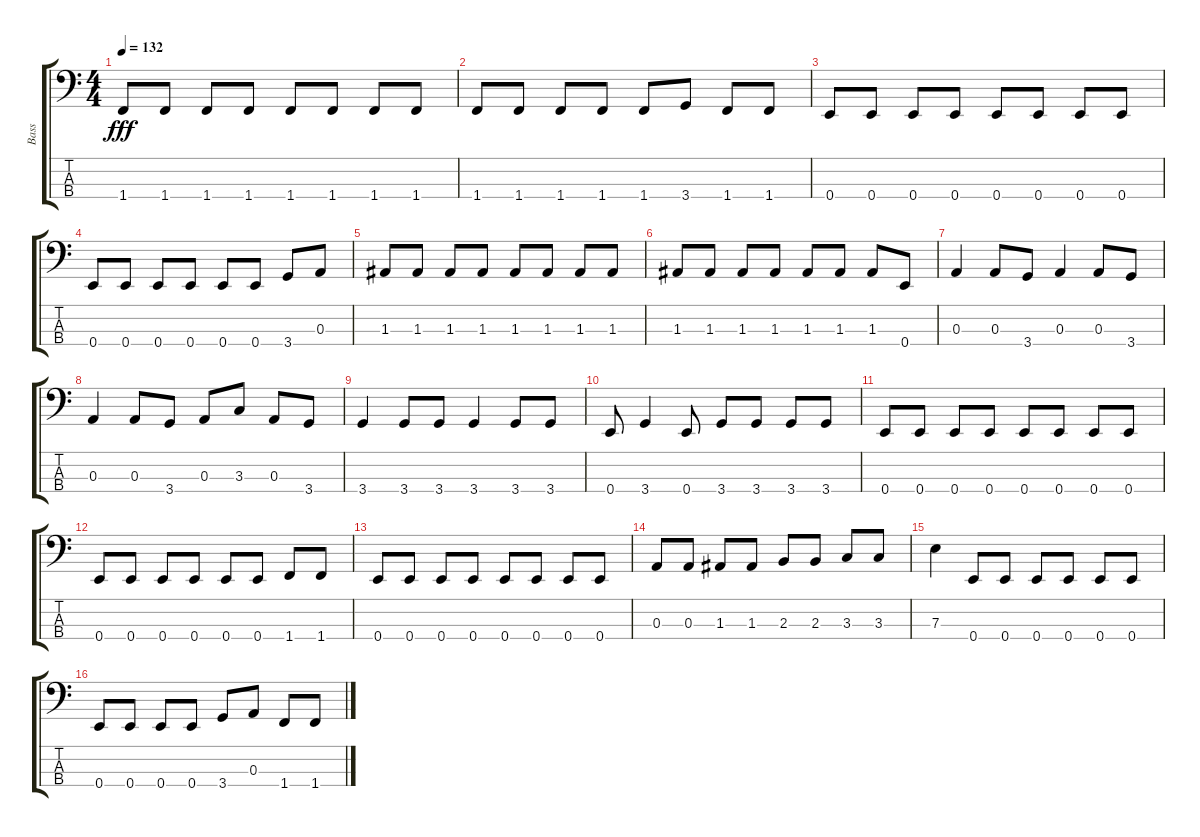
\track ("Bass" "Bass") {instrument electricbassfinger}
\staff {score tabs}
\tuning (G2 D2 A1 E1) {hide}
\ts (4 4)
\tempo 132
\clef f4
\ks c
1.4.8{dy fff} 1.4.8 1.4.8 1.4.8 1.4.8 1.4.8 1.4.8 1.4.8 |
1.4.8 1.4.8 1.4.8 1.4.8 1.4.8 3.4.8 1.4.8 1.4.8 |
0.4.8 0.4.8 0.4.8 0.4.8 0.4.8 0.4.8 0.4.8 0.4.8 |
0.4.8 0.4.8 0.4.8 0.4.8 0.4.8 0.4.8 3.4.8 0.3.8 |
1.3.8 1.3.8 1.3.8 1.3.8 1.3.8 1.3.8 1.3.8 1.3.8 |
1.3.8 1.3.8 1.3.8 1.3.8 1.3.8 1.3.8 1.3.8 0.4.8 |
0.3.4 0.3.8 3.4.8 0.3.4 0.3.8 3.4.8 |
0.3.4 0.3.8 3.4.8 0.3.8 3.3.8 0.3.8 3.4.8 |
3.4.4 3.4.8 3.4.8 3.4.4 3.4.8 3.4.8 |
0.4.8 3.4.4 0.4.8 3.4.8 3.4.8 3.4.8 3.4.8 |
0.4.8 0.4.8 0.4.8 0.4.8 0.4.8 0.4.8 0.4.8 0.4.8 |
0.4.8 0.4.8 0.4.8 0.4.8 0.4.8 0.4.8 1.4.8 1.4.8 |
0.4.8 0.4.8 0.4.8 0.4.8 0.4.8 0.4.8 0.4.8 0.4.8 |
0.3.8 0.3.8 1.3.8 1.3.8 2.3.8 2.3.8 3.3.8 3.3.8 |
7.3.4 0.4.8 0.4.8 0.4.8 0.4.8 0.4.8 0.4.8 |
0.4.8 0.4.8 0.4.8 0.4.8 3.4.8 0.3.8 1.4.8 1.4.8
